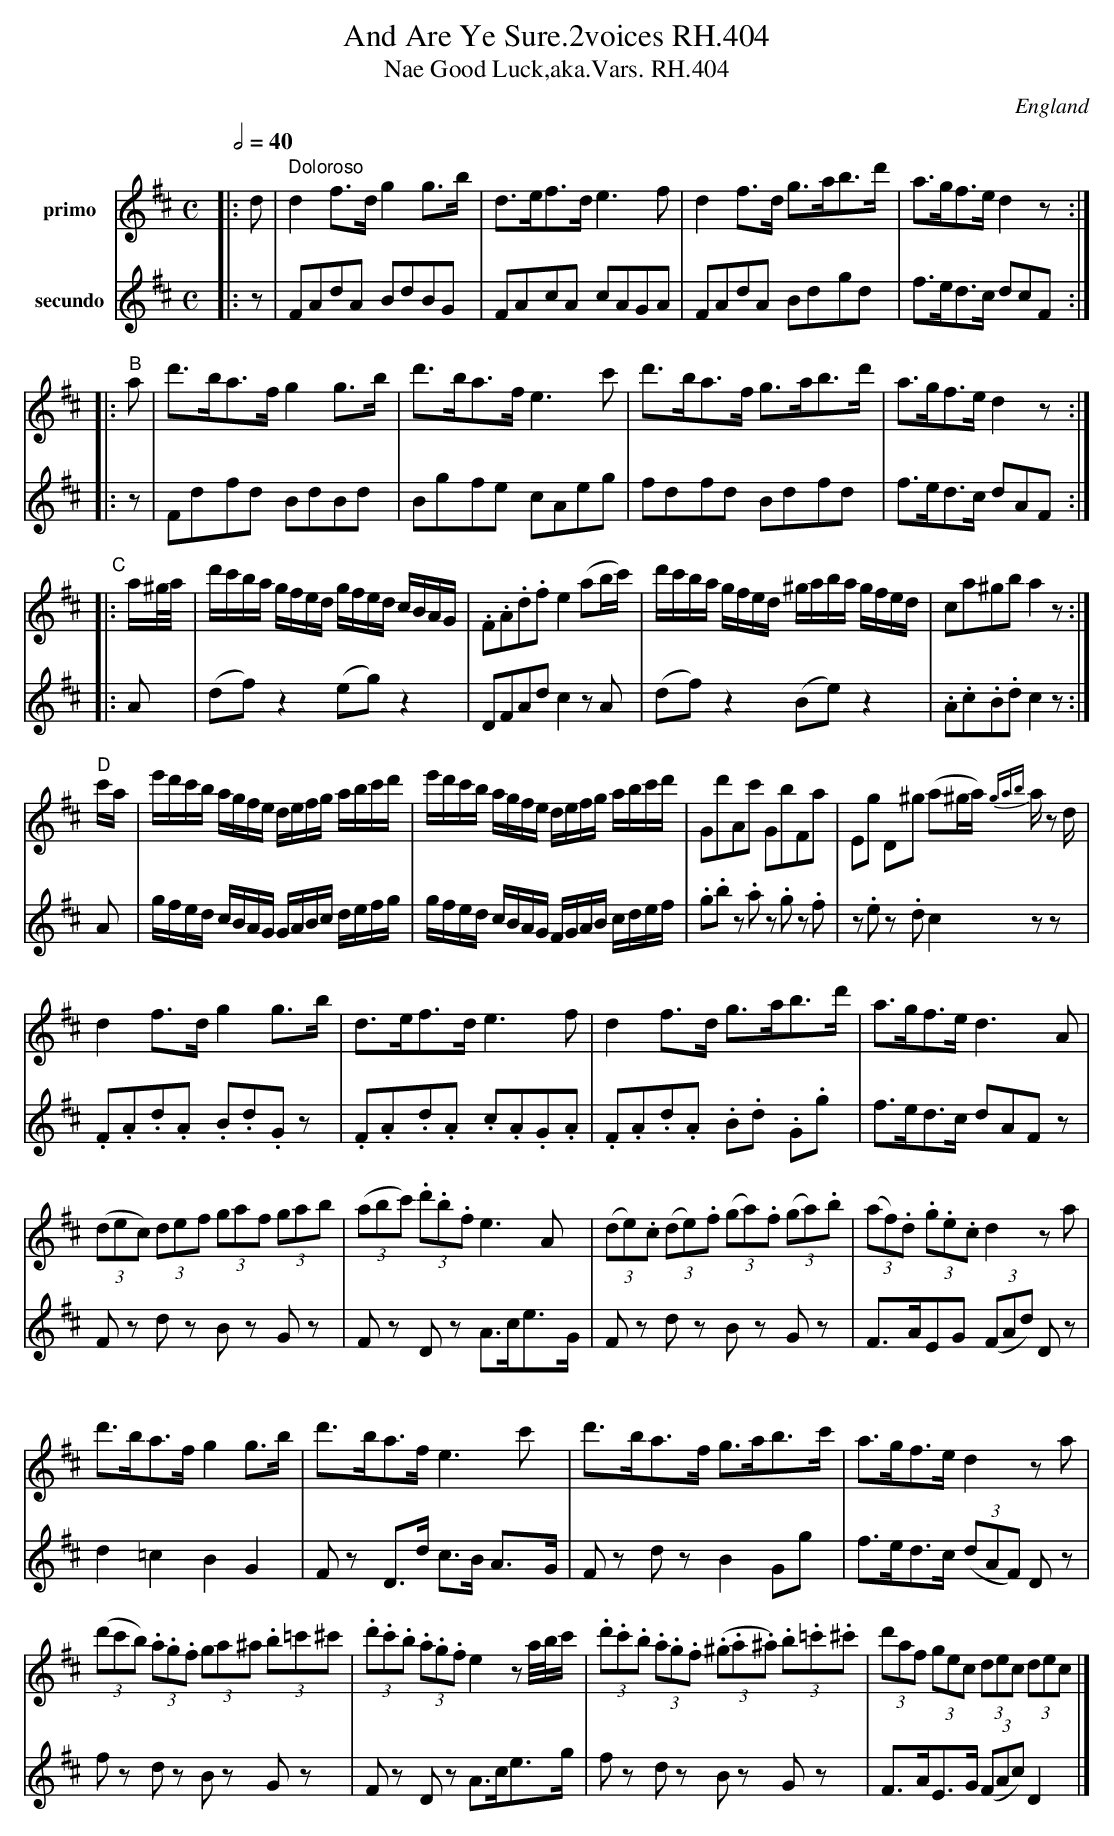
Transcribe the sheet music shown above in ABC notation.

X:1
T:And Are Ye Sure.2voices RH.404
T:Nae Good Luck,aka.Vars. RH.404
O:England
V:1 name="primo"
V:2 name="secundo"
M:C
L:1/16
Q:2/4=40
K:D
[V:1]|:d2|" Doloroso"d4f3d g4 g3b|d3ef3d e6f2|d4f3d g3ab3d'|a3gf3e d4z2:|
[V:2]|:z2|F2A2d2A2 B2d2B2G2|F2A2c2A2 c2A2G2A2|F2A2d2A2 B2d2g2d2|\
f3ed3c d2c2F2:|
[V:1]|:"^B" a2|d'3ba3f g4g3b|d'3ba3f e6c'2|d'3ba3f g3ab3d'|a3gf3e d4z2:|
[V:2]|:z2|F2d2f2d2 B2d2B2d2|B2g2f2e2 c2A2e2g2|f2d2f2d2 B2d2f2d2|\
f3ed3c d2A2F2:|
[V:1] "^ C"|:a^g/a/|d'c'ba gfed gfed cBAG|.F2.A2.d2.f2 e4(a2bc')|\
d'c'ba gfed ^gaba gfed|c2a2^g2b2 a4z2:|
[V:2]|:A2|(d2f2)z4 (e2g2)z4|D2F2A2d2 c4z2A2|(d2f2)z4 (B2e2)z4|\
.A2.c2.B2.d2 c4z2:|
[V:1] "^D"c'a|e'd'c'b agfe defg abc'd'|e'd'c'b agfe defg abc'd'|\
G2d'2A2c'2 G2b2F2a2|E2g2 D2^g2 (a2^ga) {gab} az2 d|
[V:2] A2|gfed cBAG GABc defg|gfed cBAG FGAB cdef|\
.g2.b2 z2.a2 z2.g2 z2.f2|z2.e2 z2.d2 c4 z2z2|
[V:1] d4f3d g4g3b|d3ef3d e6f2|d4f3d g3ab3d'|a3gf3e d6A2|
[V:2] .F2.A2.d2.A2 .B2.d2.G2z2|.F2.A2.d2.A2 .c2.A2.G2.A2|\
.F2.A2.d2.A2 .B2.d2 .G2.g2|f3ed3c d2A2F2z2|
[V:1] ((3d2e2c2) (3d2e2f2 (3g2a2f2 (3g2a2b2|((3a2b2c'2) (3.d'2.b2.f2 e6A2|\
((3d2e2).c2 ((3d2e2).f2 ((3g2a2).f2 ((3g2a2).b2|\
((3a2f2).d2 (3.g2.e2.c2 d4z2a2|
[V:2] F2 z2d2z2 B2z2 G2z2|F2z2 D2z2 A3ce3G|F2z2 d2z2 B2z2 G2z2|\
F3AE2G2 ((3F2A2d2) D2z2|
[V:1] d'3ba3f g4g3b|d'3ba3f e6c'2|d'3ba3f g3ab3c'|a3gf3e d4z2a2|
[V:2] d4=c4 B4G4|F2z2 D3d c3B A3G|F2z2 d2z2 B4G2g2|f3ed3c ((3d2A2F2) D2z2|
[V:1] ((3d'2c'2b2) (3.a2.g2.f2 (3g2a2^a2 (3.b2=c'2^c'2|\
(3.d'2.c'2.b2 (3.a2.g2.f2 e4z2a/b/c'|\
(3.d'2.c'2.b2 (3.a2.g2.f2 ((3.^g2.a2.^a2) (3.b2.=c'2.^c'2|\
(3d'2a2f2 (3g2e2c2 (3d2e2c2 (3d2e2c2|]
[V:2] f2z2 d2z2 B2z2 G2z2|F2z2 D2z2 A3ce3g|f2z2 d2z2 B2z2 G2z2|\
F3AE3G ((3F2A2c2)D4|]
